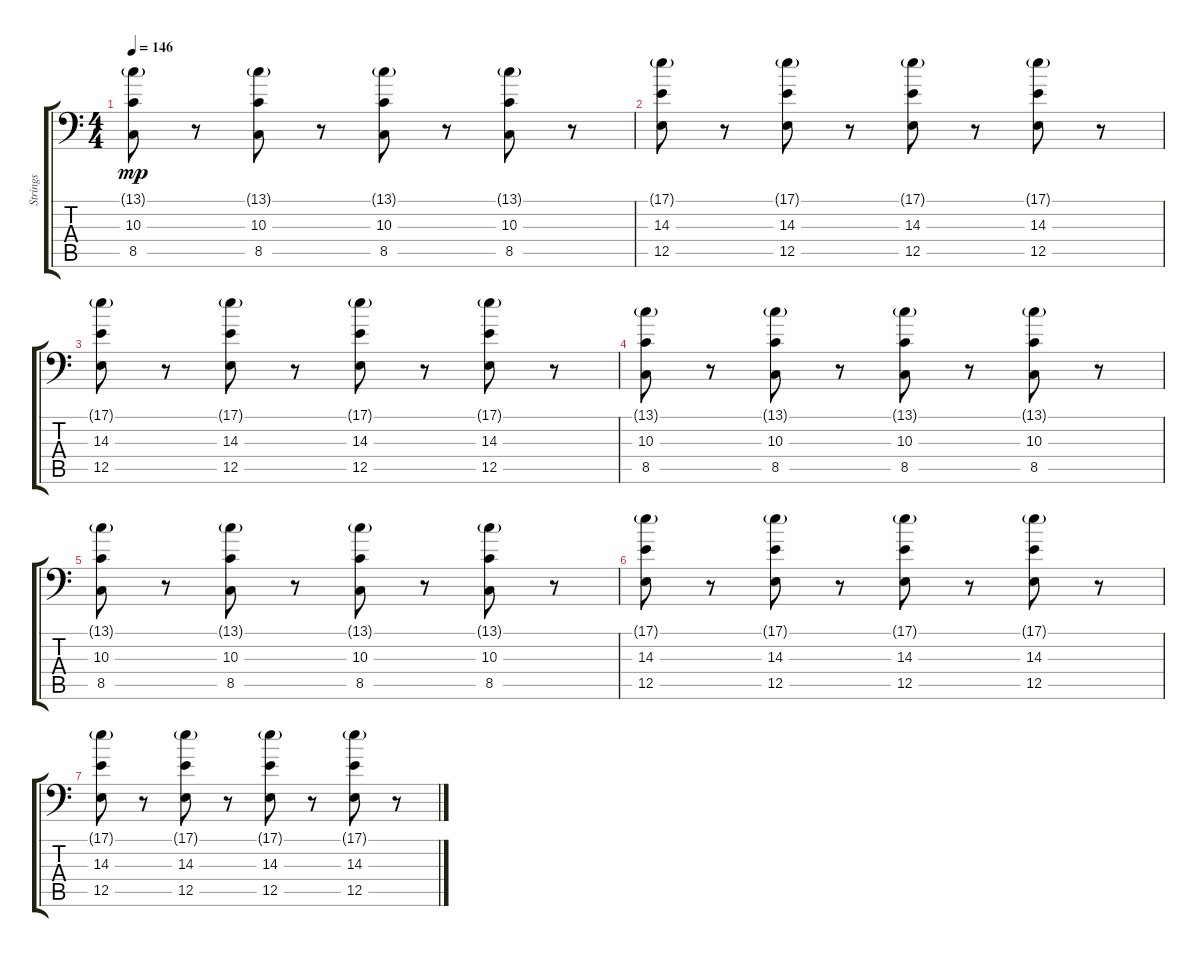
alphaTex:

\track ("Strings" "Strings") {instrument stringensemble1}
\staff {score tabs}
\tuning (B3 Gb3 D3 A2 E2 A1) {hide}
\ts (4 4)
\tempo 146
\clef f4
\ks c
(13.1{g} 10.3 8.5).8{dy mp} r.8 (13.1{g} 10.3 8.5).8 r.8 (13.1{g} 10.3 8.5).8 r.8 (13.1{g} 10.3 8.5).8 r.8 |
(17.1{g} 14.3 12.5).8 r.8 (17.1{g} 14.3 12.5).8 r.8 (17.1{g} 14.3 12.5).8 r.8 (17.1{g} 14.3 12.5).8 r.8 |
(17.1{g} 14.3 12.5).8 r.8 (17.1{g} 14.3 12.5).8 r.8 (17.1{g} 14.3 12.5).8 r.8 (17.1{g} 14.3 12.5).8 r.8 |
(13.1{g} 10.3 8.5).8{volume 0} r.8 (13.1{g} 10.3 8.5).8 r.8 (13.1{g} 10.3 8.5).8 r.8 (13.1{g} 10.3 8.5).8 r.8 |
(13.1{g} 10.3 8.5).8 r.8 (13.1{g} 10.3 8.5).8 r.8 (13.1{g} 10.3 8.5).8 r.8 (13.1{g} 10.3 8.5).8 r.8 |
(17.1{g} 14.3 12.5).8 r.8 (17.1{g} 14.3 12.5).8 r.8 (17.1{g} 14.3 12.5).8 r.8 (17.1{g} 14.3 12.5).8 r.8 |
(17.1{g} 14.3 12.5).8 r.8 (17.1{g} 14.3 12.5).8 r.8 (17.1{g} 14.3 12.5).8 r.8 (17.1{g} 14.3 12.5).8 r.8
